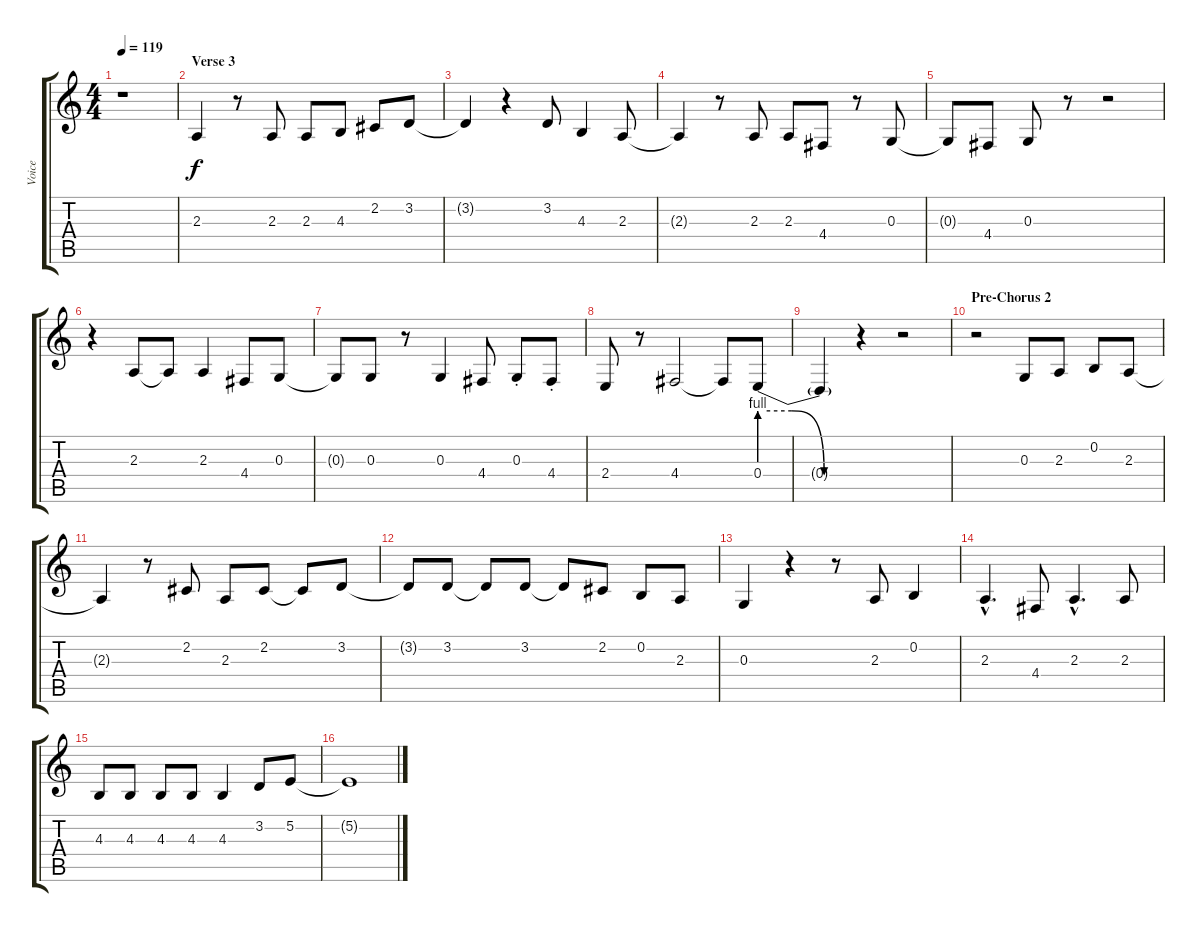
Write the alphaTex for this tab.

\track ("Voice" "Voice") {instrument lead1square}
\staff {score tabs}
\tuning (E4 B3 G3 D3 A2 E2) {hide}
\ts (4 4)
\tempo 119
\clef g2
\ks c
r.1{dy f} |
\section ("" "Verse 3")
2.3.4 r.8 2.3.8 2.3.8 4.3.8 2.2.8 3.2.8 |
3.2{t}.4 r.4 3.2.8 4.3.4 2.3.8 |
2.3{t}.4 r.8 2.3.8 2.3.8 4.4.8 r.8 0.3.8 |
0.3{t}.8 4.4.8 0.3.8 r.8 r.2 |
r.4 2.3.8 2.3{t}.8 2.3.4 4.4.8 0.3.8 |
0.3{t}.8 0.3.8 r.8 0.3.4 4.4.8 0.3{st}.8 4.4{st}.8 |
2.4.8 r.8 4.4.2 4.4{t}.8 0.4{be (custom 0 4 20 4 40 0 60 0)}.8 |
0.4{t}.4 r.4 r.2 |
\section ("" "Pre-Chorus 2")
r.2 0.3.8 2.3.8 0.2.8 2.3.8 |
2.3{t}.4 r.8 2.2.8 2.3.8 2.2.8 2.2{t}.8 3.2.8 |
3.2{t}.8 3.2.8 3.2{t}.8 3.2.8 3.2{t}.8 2.2.8 0.2.8 2.3.8 |
0.3.4 r.4 r.8 2.3.8 0.2.4 |
2.3{hac}.4{d} 4.4.8 2.3{hac}.4{d} 2.3.8 |
4.3.8 4.3.8 4.3.8 4.3.8 4.3.4 3.2.8 5.2.8 |
5.2{t}.1
